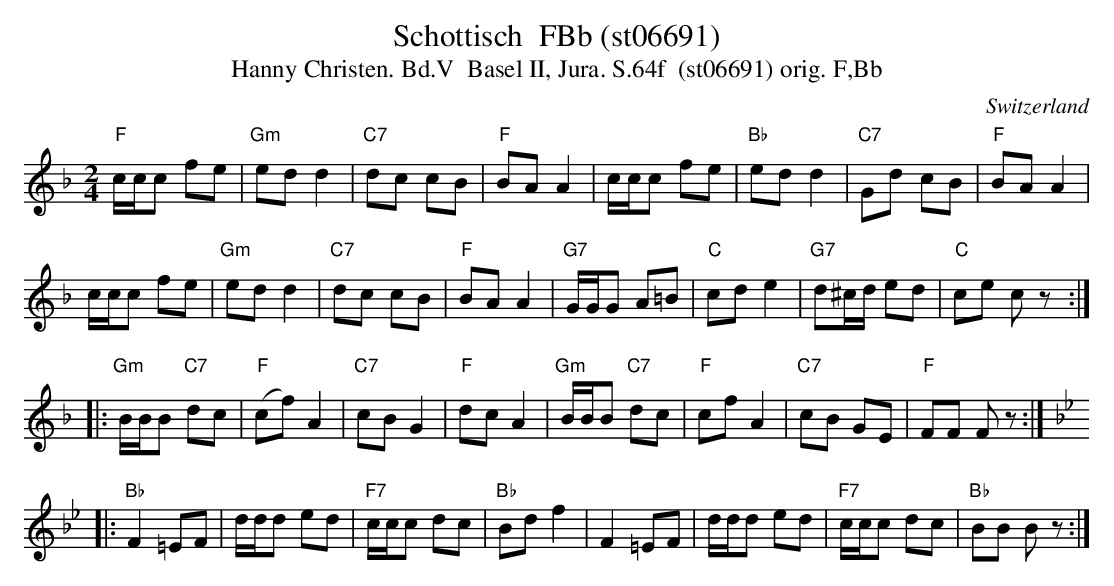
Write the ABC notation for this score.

X:1
T:Schottisch  FBb (st06691)
T:Hanny Christen. Bd.V  Basel II, Jura. S.64f  (st06691) orig. F,Bb
M:2/4
L:1/8
O:Switzerland
K:F major
"F"c/c/c fe | "Gm"edd2 | "C7"dc cB | "F"BAA2 | c/c/c fe | "Bb"edd2 | "C7"Gd cB | "F"BAA2 |
c/c/c fe | "Gm"edd2 | "C7"dc cB | "F"BAA2 | "G7"G/G/G A=B | "C"cde2 | "G7"d^c/d/ ed | "C"ce cz :|
|: "Gm"B/B/B "C7"dc | ("F"cf)A2 | "C7"cBG2 | "F"dcA2 | "Gm"B/B/B "C7"dc | "F"cfA2 | "C7"cB GE | "F"FF Fz :| [K:Bb]
|: "Bb"F2 =EF | d/d/d ed | "F7"c/c/c dc | "Bb"Bdf2 | F2=EF | d/d/d ed | "F7"c/c/c dc | "Bb"BB Bz :|
